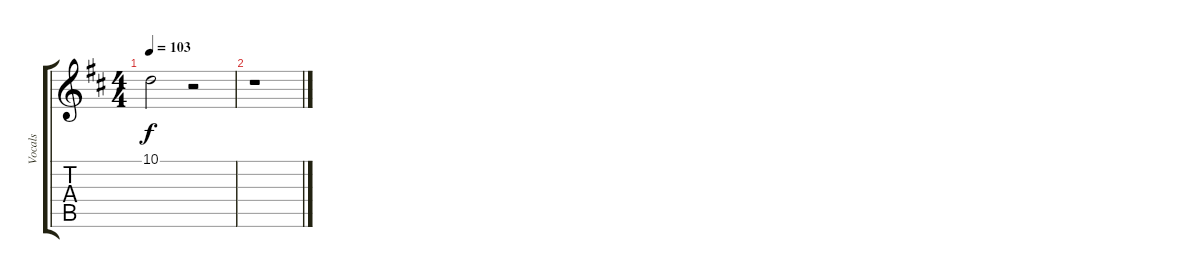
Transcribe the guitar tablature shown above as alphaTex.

\track ("Vocals" "Vocals") {instrument trumpet}
\staff {score tabs}
\tuning (E4 B3 G3 D3 A2 E2) {hide}
\ts (4 4)
\tempo 103
\clef g2
\ks d
10.1{t}.2{dy f} r.2 |
r.1
